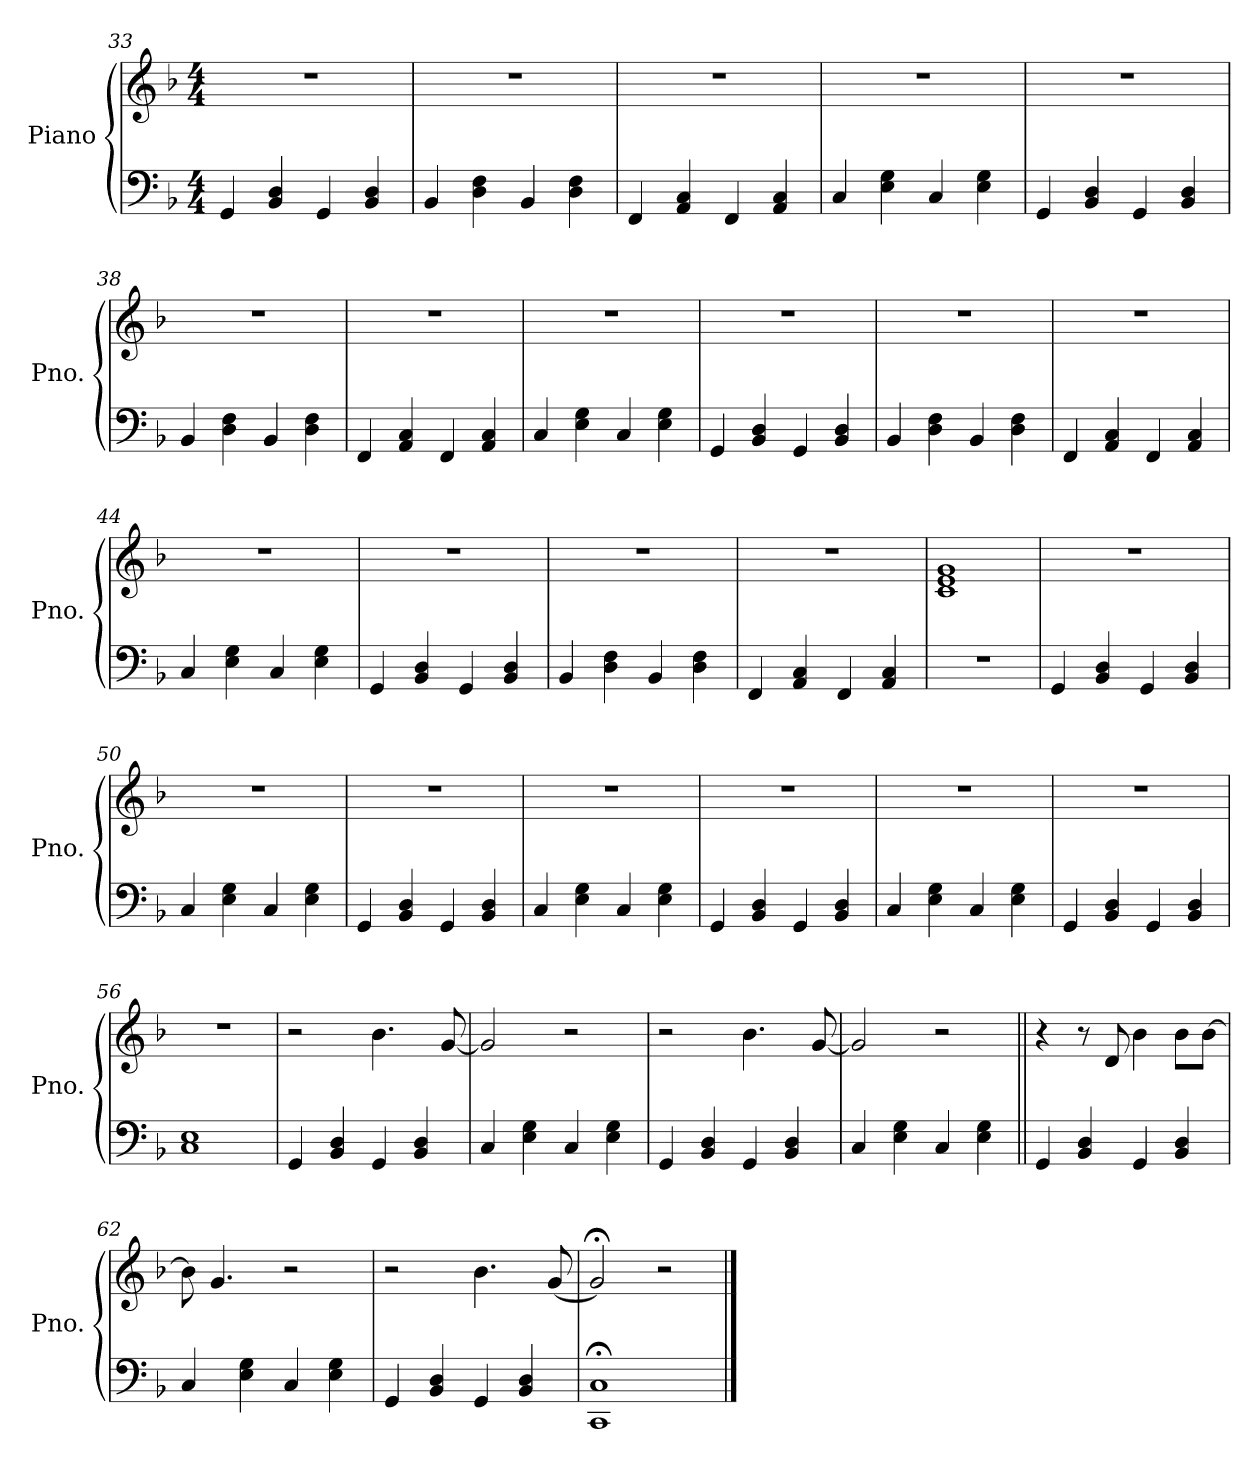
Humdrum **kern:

**kern	**kern
*part1	*part1
*staff2	*staff1
*I"Piano	*
*I'Pno.	*
*clefF4	*clefG2
*k[b-]	*k[b-]
*M4/4	*M4/4
=33	=33
4GG/	1r
4BB-/ 4D/	.
4GG/	.
4BB-/ 4D/	.
!!LO:LB:g=z
=34	=34
4BB-/	1r
4D\ 4F\	.
4BB-/	.
4D\ 4F\	.
=35	=35
4FF/	1r
4AA/ 4C/	.
4FF/	.
4AA/ 4C/	.
=36	=36
4C/	1r
4E\ 4G\	.
4C/	.
4E\ 4G\	.
=37	=37
4GG/	1r
4BB-/ 4D/	.
4GG/	.
4BB-/ 4D/	.
=38	=38
4BB-/	1r
4D\ 4F\	.
4BB-/	.
4D\ 4F\	.
=39	=39
4FF/	1r
4AA/ 4C/	.
4FF/	.
4AA/ 4C/	.
=40	=40
4C/	1r
4E\ 4G\	.
4C/	.
4E\ 4G\	.
=41	=41
4GG/	1r
4BB-/ 4D/	.
4GG/	.
4BB-/ 4D/	.
=42	=42
4BB-/	1r
4D\ 4F\	.
4BB-/	.
4D\ 4F\	.
!!LO:LB:g=z
=43	=43
4FF/	1r
4AA/ 4C/	.
4FF/	.
4AA/ 4C/	.
=44	=44
4C/	1r
4E\ 4G\	.
4C/	.
4E\ 4G\	.
=45	=45
4GG/	1r
4BB-/ 4D/	.
4GG/	.
4BB-/ 4D/	.
=46	=46
4BB-/	1r
4D\ 4F\	.
4BB-/	.
4D\ 4F\	.
=47	=47
4FF/	1r
4AA/ 4C/	.
4FF/	.
4AA/ 4C/	.
=48	=48
1r	1c 1e 1g
=49	=49
4GG/	1r
4BB-/ 4D/	.
4GG/	.
4BB-/ 4D/	.
=50	=50
4C/	1r
4E\ 4G\	.
4C/	.
4E\ 4G\	.
=51	=51
4GG/	1r
4BB-/ 4D/	.
4GG/	.
4BB-/ 4D/	.
!!LO:PB:g=z
=52	=52
4C/	1r
4E\ 4G\	.
4C/	.
4E\ 4G\	.
=53	=53
4GG/	1r
4BB-/ 4D/	.
4GG/	.
4BB-/ 4D/	.
=54	=54
4C/	1r
4E\ 4G\	.
4C/	.
4E\ 4G\	.
=55	=55
4GG/	1r
4BB-/ 4D/	.
4GG/	.
4BB-/ 4D/	.
=56	=56
1C 1E	1r
=57	=57
4GG/	2r
4BB-/ 4D/	.
4GG/	4.b-\
4BB-/ 4D/	.
.	[8g/
=58	=58
4C/	2g/]
4E\ 4G\	.
4C/	2r
4E\ 4G\	.
=59	=59
4GG/	2r
4BB-/ 4D/	.
4GG/	4.b-\
4BB-/ 4D/	.
.	[8g/
=60	=60
4C/	2g/]
4E\ 4G\	.
4C/	2r
4E\ 4G\	.
!!LO:LB:g=z
=61||	=61||
4GG/	4r
4BB-/ 4D/	8r
.	8d/
4GG/	4b-\
4BB-/ 4D/	8b-\L
.	[8b-\J
=62	=62
4C/	8b-\]
.	4.g/
4E\ 4G\	.
4C/	2r
4E\ 4G\	.
=63	=63
4GG/	2r
4BB-/ 4D/	.
4GG/	4.b-\
4BB-/ 4D/	.
.	(<8g/
=64	=64
1CC;< 1C;<	2g;</)
.	2r
==	==
*-	*-
